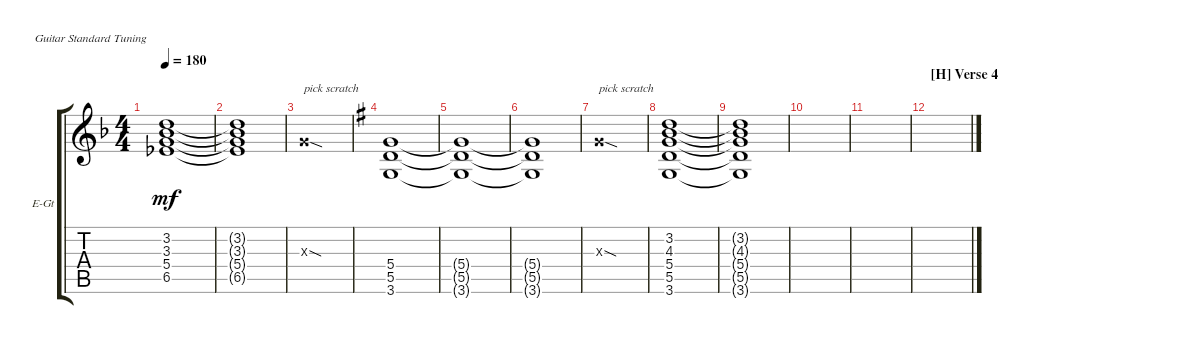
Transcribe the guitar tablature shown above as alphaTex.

\defaultSystemsLayout 4
\bracketExtendMode groupsimilarinstruments
\firstSystemTrackNameOrientation horizontal
\otherSystemsTrackNameOrientation horizontal
\track ("Electric Guitar 3" "E-Gt") {instrument overdrivenguitar}
\staff {score tabs}
\tuning (E4 B3 G3 D3 A2 E2)
\ts (4 4)
\tempo 180
\clef g2
\ks f
(6.5{t} 5.4{t} 3.3{t} 3.2{t}).1{dy mf} |
(6.5{t} 5.4{t} 3.3{t} 3.2{t}).1 |
0.3{sod x}.1{txt "pick scratch"} |
\ks g
(3.6 5.5 5.4).1 |
(3.6{t} 5.5{t} 5.4{t}).1 |
(3.6{t} 5.5{t} 5.4{t}).1 |
0.3{sod x}.1{txt "pick scratch"} |
(3.6 5.5 5.4 4.3 3.2).1 |
(3.6{t} 5.5{t} 5.4{t} 4.3{t} 3.2{t}).1 |
|
|
\section ("H" "Verse 4")
